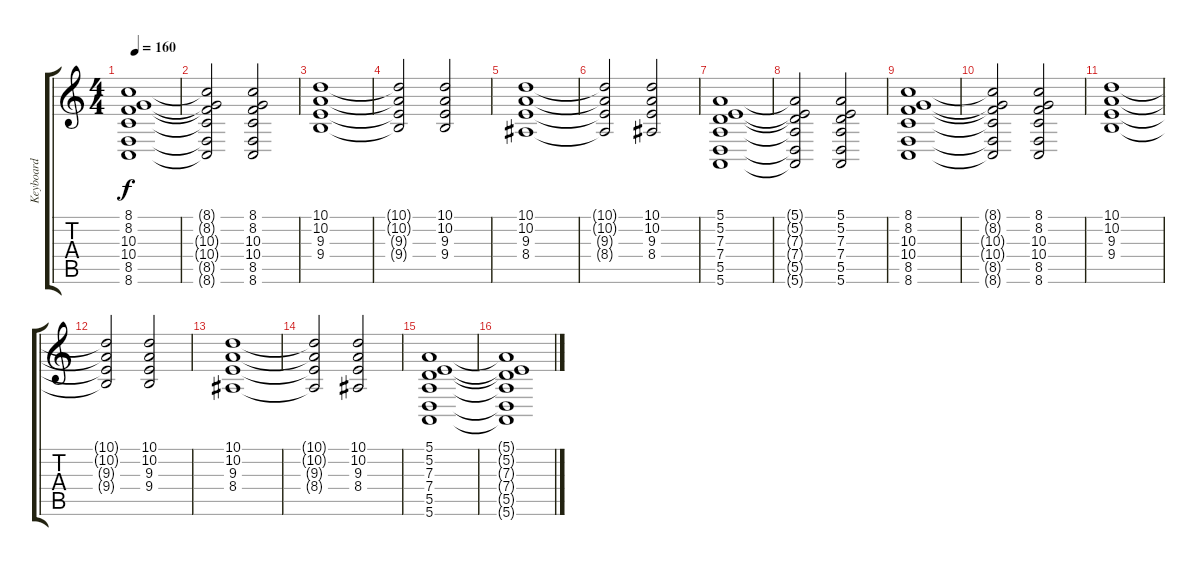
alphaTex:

\track ("Keyboard" "Keyboard") {instrument acousticgrandpiano}
\staff {score tabs}
\tuning (E4 B3 G3 D3 A2 E2) {hide}
\ts (4 4)
\tempo 160
\clef g2
\ks c
(8.1 8.2 10.3 10.4 8.5 8.6).1{dy f} |
(8.1{t} 8.2{t} 10.3{t} 10.4{t} 8.5{t} 8.6{t}).2 (8.1 8.2 10.3 10.4 8.5 8.6).2 |
(10.1 10.2 9.3 9.4).1 |
(10.1{t} 10.2{t} 9.3{t} 9.4{t}).2 (10.1 10.2 9.3 9.4).2 |
(10.1 10.2 9.3 8.4).1 |
(10.1{t} 10.2{t} 9.3{t} 8.4{t}).2 (10.1 10.2 9.3 8.4).2 |
(5.1 5.2 7.3 7.4 5.5 5.6).1 |
(5.1{t} 5.2{t} 7.3{t} 7.4{t} 5.5{t} 5.6{t}).2 (5.1 5.2 7.3 7.4 5.5 5.6).2 |
(8.1 8.2 10.3 10.4 8.5 8.6).1 |
(8.1{t} 8.2{t} 10.3{t} 10.4{t} 8.5{t} 8.6{t}).2 (8.1 8.2 10.3 10.4 8.5 8.6).2 |
(10.1 10.2 9.3 9.4).1 |
(10.1{t} 10.2{t} 9.3{t} 9.4{t}).2 (10.1 10.2 9.3 9.4).2 |
(10.1 10.2 9.3 8.4).1 |
(10.1{t} 10.2{t} 9.3{t} 8.4{t}).2 (10.1 10.2 9.3 8.4).2 |
(5.1 5.2 7.3 7.4 5.5 5.6).1 |
(5.1{t} 5.2{t} 7.3{t} 7.4{t} 5.5{t} 5.6{t}).1
